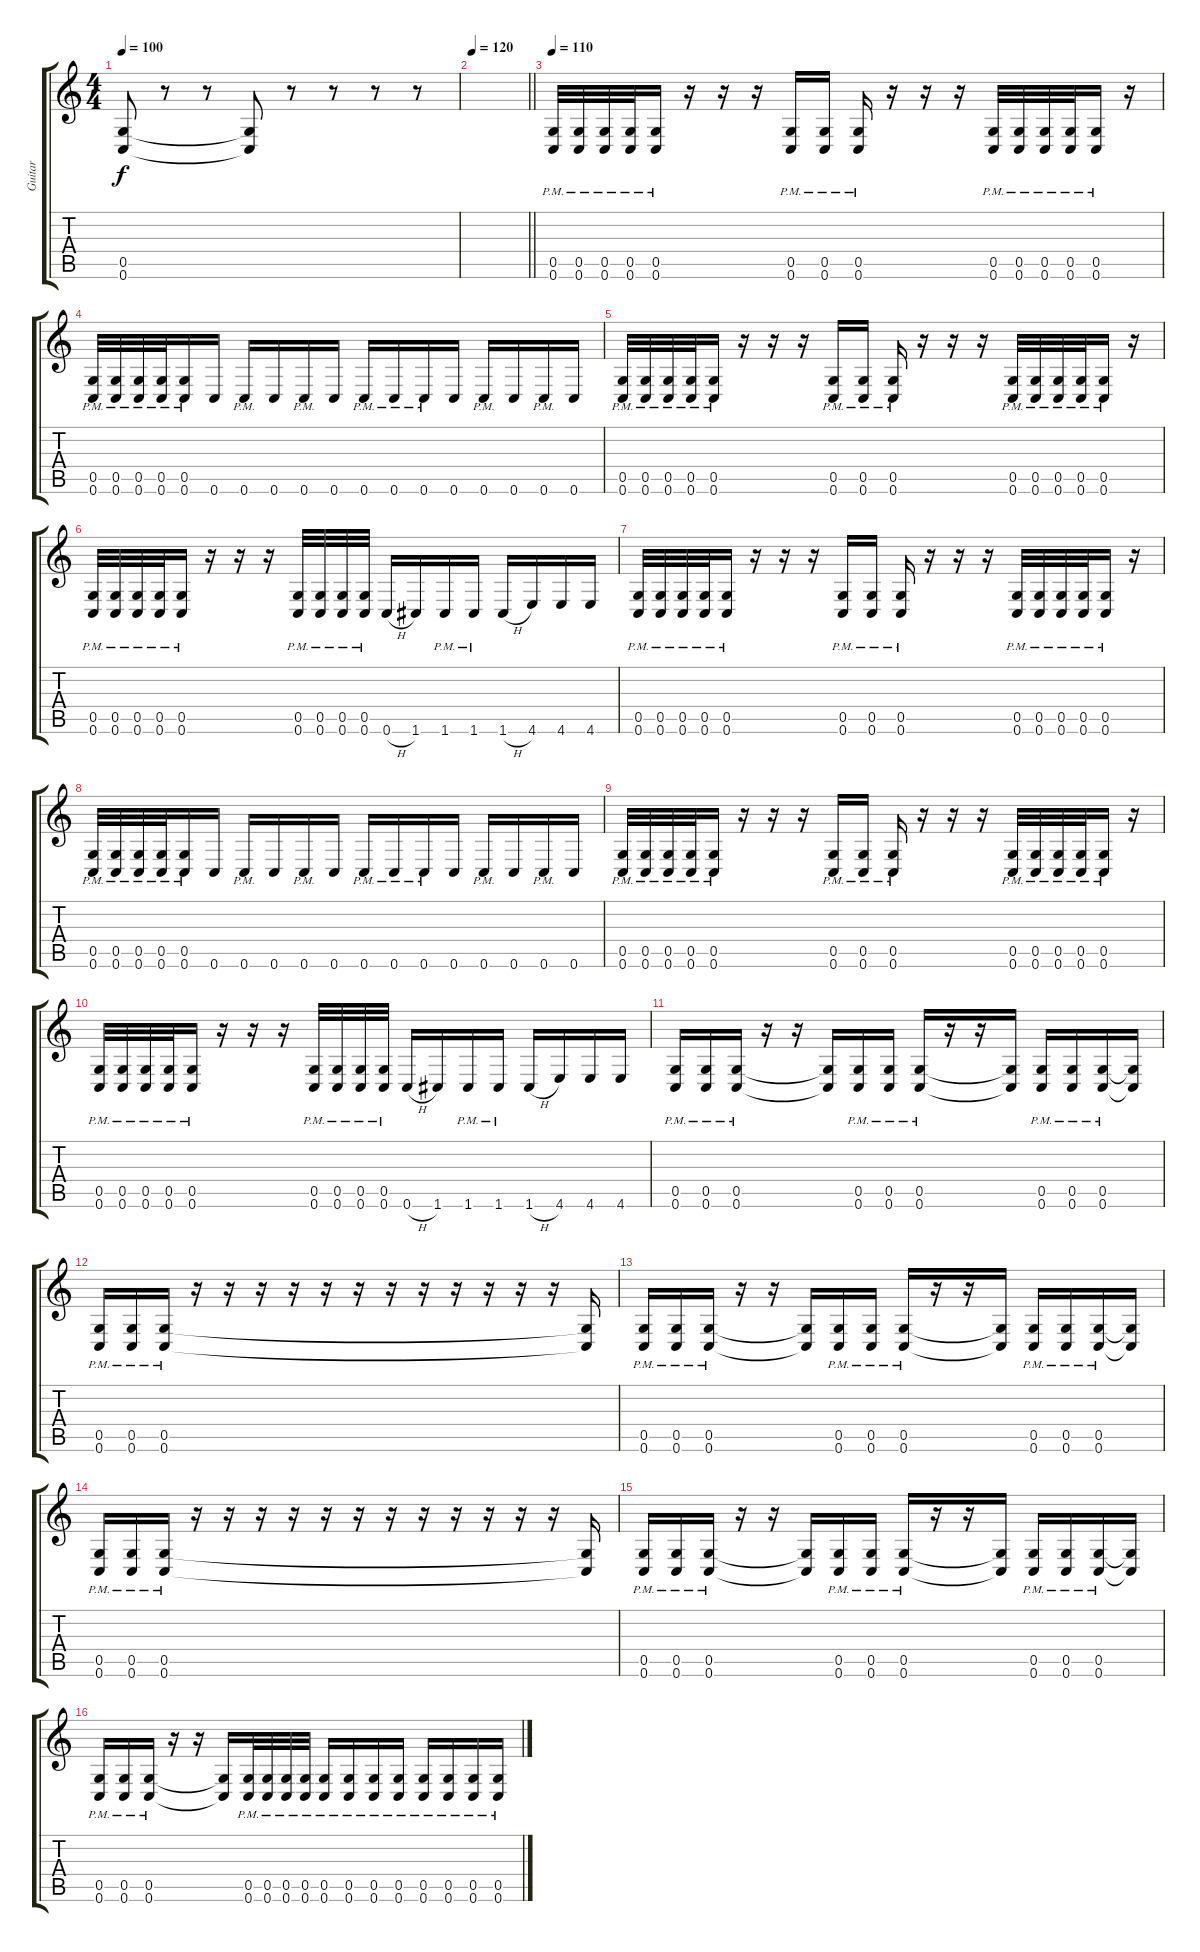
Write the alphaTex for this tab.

\track ("Guitar" "Guitar") {instrument distortionguitar}
\staff {score tabs}
\tuning (D4 A3 F3 C3 G2 C2) {hide}
\ts (4 4)
\tempo 100
\clef g2
\ks c
(0.5 0.6).8{dy f} r.8 r.8 (0.5{t} 0.6{t}).8 r.8 r.8 r.8 r.8 |
\tempo 120
\barLineRight lightlight
|
\section ("" "")
\tempo 110
(0.5{pm} 0.6{pm}).32 (0.5{pm} 0.6{pm}).32 (0.5{pm} 0.6{pm}).32 (0.5{pm} 0.6{pm}).32 (0.5{pm} 0.6{pm}).16 r.16 r.16 r.16 (0.5{pm} 0.6{pm}).16 (0.5{pm} 0.6{pm}).16 (0.5{pm} 0.6{pm}).16 r.16 r.16 r.16 (0.5{pm} 0.6{pm}).32 (0.5{pm} 0.6{pm}).32 (0.5{pm} 0.6{pm}).32 (0.5{pm} 0.6{pm}).32 (0.5{pm} 0.6{pm}).16 r.16 |
(0.5{pm} 0.6{pm}).32 (0.5{pm} 0.6{pm}).32 (0.5{pm} 0.6{pm}).32 (0.5{pm} 0.6{pm}).32 (0.5{pm} 0.6{pm}).16 0.6.16 0.6{pm}.16 0.6.16 0.6{pm}.16 0.6.16 0.6{pm}.16 0.6{pm}.16 0.6{pm}.16 0.6.16 0.6{pm}.16 0.6.16 0.6{pm}.16 0.6.16 |
(0.5{pm} 0.6{pm}).32 (0.5{pm} 0.6{pm}).32 (0.5{pm} 0.6{pm}).32 (0.5{pm} 0.6{pm}).32 (0.5{pm} 0.6{pm}).16 r.16 r.16 r.16 (0.5{pm} 0.6{pm}).16 (0.5{pm} 0.6{pm}).16 (0.5{pm} 0.6{pm}).16 r.16 r.16 r.16 (0.5{pm} 0.6{pm}).32 (0.5{pm} 0.6{pm}).32 (0.5{pm} 0.6{pm}).32 (0.5{pm} 0.6{pm}).32 (0.5{pm} 0.6{pm}).16 r.16 |
(0.5{pm} 0.6{pm}).32 (0.5{pm} 0.6{pm}).32 (0.5{pm} 0.6{pm}).32 (0.5{pm} 0.6{pm}).32 (0.5{pm} 0.6{pm}).16 r.16 r.16 r.16 (0.5{pm} 0.6{pm}).32 (0.5{pm} 0.6{pm}).32 (0.5{pm} 0.6{pm}).32 (0.5{pm} 0.6{pm}).32 0.6{h}.16 1.6.16 1.6{pm}.16 1.6{pm}.16 1.6{h}.16 4.6.16 4.6.16 4.6.16 |
(0.5{pm} 0.6{pm}).32 (0.5{pm} 0.6{pm}).32 (0.5{pm} 0.6{pm}).32 (0.5{pm} 0.6{pm}).32 (0.5{pm} 0.6{pm}).16 r.16 r.16 r.16 (0.5{pm} 0.6{pm}).16 (0.5{pm} 0.6{pm}).16 (0.5{pm} 0.6{pm}).16 r.16 r.16 r.16 (0.5{pm} 0.6{pm}).32 (0.5{pm} 0.6{pm}).32 (0.5{pm} 0.6{pm}).32 (0.5{pm} 0.6{pm}).32 (0.5{pm} 0.6{pm}).16 r.16 |
(0.5{pm} 0.6{pm}).32 (0.5{pm} 0.6{pm}).32 (0.5{pm} 0.6{pm}).32 (0.5{pm} 0.6{pm}).32 (0.5{pm} 0.6{pm}).16 0.6.16 0.6{pm}.16 0.6.16 0.6{pm}.16 0.6.16 0.6{pm}.16 0.6{pm}.16 0.6{pm}.16 0.6.16 0.6{pm}.16 0.6.16 0.6{pm}.16 0.6.16 |
(0.5{pm} 0.6{pm}).32 (0.5{pm} 0.6{pm}).32 (0.5{pm} 0.6{pm}).32 (0.5{pm} 0.6{pm}).32 (0.5{pm} 0.6{pm}).16 r.16 r.16 r.16 (0.5{pm} 0.6{pm}).16 (0.5{pm} 0.6{pm}).16 (0.5{pm} 0.6{pm}).16 r.16 r.16 r.16 (0.5{pm} 0.6{pm}).32 (0.5{pm} 0.6{pm}).32 (0.5{pm} 0.6{pm}).32 (0.5{pm} 0.6{pm}).32 (0.5{pm} 0.6{pm}).16 r.16 |
(0.5{pm} 0.6{pm}).32 (0.5{pm} 0.6{pm}).32 (0.5{pm} 0.6{pm}).32 (0.5{pm} 0.6{pm}).32 (0.5{pm} 0.6{pm}).16 r.16 r.16 r.16 (0.5{pm} 0.6{pm}).32 (0.5{pm} 0.6{pm}).32 (0.5{pm} 0.6{pm}).32 (0.5{pm} 0.6{pm}).32 0.6{h}.16 1.6.16 1.6{pm}.16 1.6{pm}.16 1.6{h}.16 4.6.16 4.6.16 4.6.16 |
(0.5{pm} 0.6{pm}).16 (0.5{pm} 0.6{pm}).16 (0.5{pm} 0.6{pm}).16 r.16 r.16 (0.5{t} 0.6{t}).16 (0.5{pm} 0.6{pm}).16 (0.5{pm} 0.6{pm}).16 (0.5{pm} 0.6{pm}).16 r.16 r.16 (0.5{t} 0.6{t}).16 (0.5{pm} 0.6{pm}).16 (0.5{pm} 0.6{pm}).16 (0.5{pm} 0.6{pm}).16 (0.5{t} 0.6{t}).16 |
(0.5{pm} 0.6{pm}).16 (0.5{pm} 0.6{pm}).16 (0.5{pm} 0.6{pm}).16 r.16 r.16 r.16 r.16 r.16 r.16 r.16 r.16 r.16 r.16 r.16 r.16 (0.5{t} 0.6{t}).16 |
(0.5{pm} 0.6{pm}).16 (0.5{pm} 0.6{pm}).16 (0.5{pm} 0.6{pm}).16 r.16 r.16 (0.5{t} 0.6{t}).16 (0.5{pm} 0.6{pm}).16 (0.5{pm} 0.6{pm}).16 (0.5{pm} 0.6{pm}).16 r.16 r.16 (0.5{t} 0.6{t}).16 (0.5{pm} 0.6{pm}).16 (0.5{pm} 0.6{pm}).16 (0.5{pm} 0.6{pm}).16 (0.5{t} 0.6{t}).16 |
(0.5{pm} 0.6{pm}).16 (0.5{pm} 0.6{pm}).16 (0.5{pm} 0.6{pm}).16 r.16 r.16 r.16 r.16 r.16 r.16 r.16 r.16 r.16 r.16 r.16 r.16 (0.5{t} 0.6{t}).16 |
(0.5{pm} 0.6{pm}).16 (0.5{pm} 0.6{pm}).16 (0.5{pm} 0.6{pm}).16 r.16 r.16 (0.5{t} 0.6{t}).16 (0.5{pm} 0.6{pm}).16 (0.5{pm} 0.6{pm}).16 (0.5{pm} 0.6{pm}).16 r.16 r.16 (0.5{t} 0.6{t}).16 (0.5{pm} 0.6{pm}).16 (0.5{pm} 0.6{pm}).16 (0.5{pm} 0.6{pm}).16 (0.5{t} 0.6{t}).16 |
(0.5{pm} 0.6{pm}).16 (0.5{pm} 0.6{pm}).16 (0.5{pm} 0.6{pm}).16 r.16 r.16 (0.5{t} 0.6{t}).16 (0.5{pm} 0.6{pm}).32 (0.5{pm} 0.6{pm}).32 (0.5{pm} 0.6{pm}).32 (0.5{pm} 0.6{pm}).32 (0.5{pm} 0.6{pm}).16 (0.5{pm} 0.6{pm}).16 (0.5{pm} 0.6{pm}).16 (0.5{pm} 0.6{pm}).16 (0.5{pm} 0.6{pm}).16 (0.5{pm} 0.6{pm}).16 (0.5{pm} 0.6{pm}).16 (0.5{pm} 0.6{pm}).16
